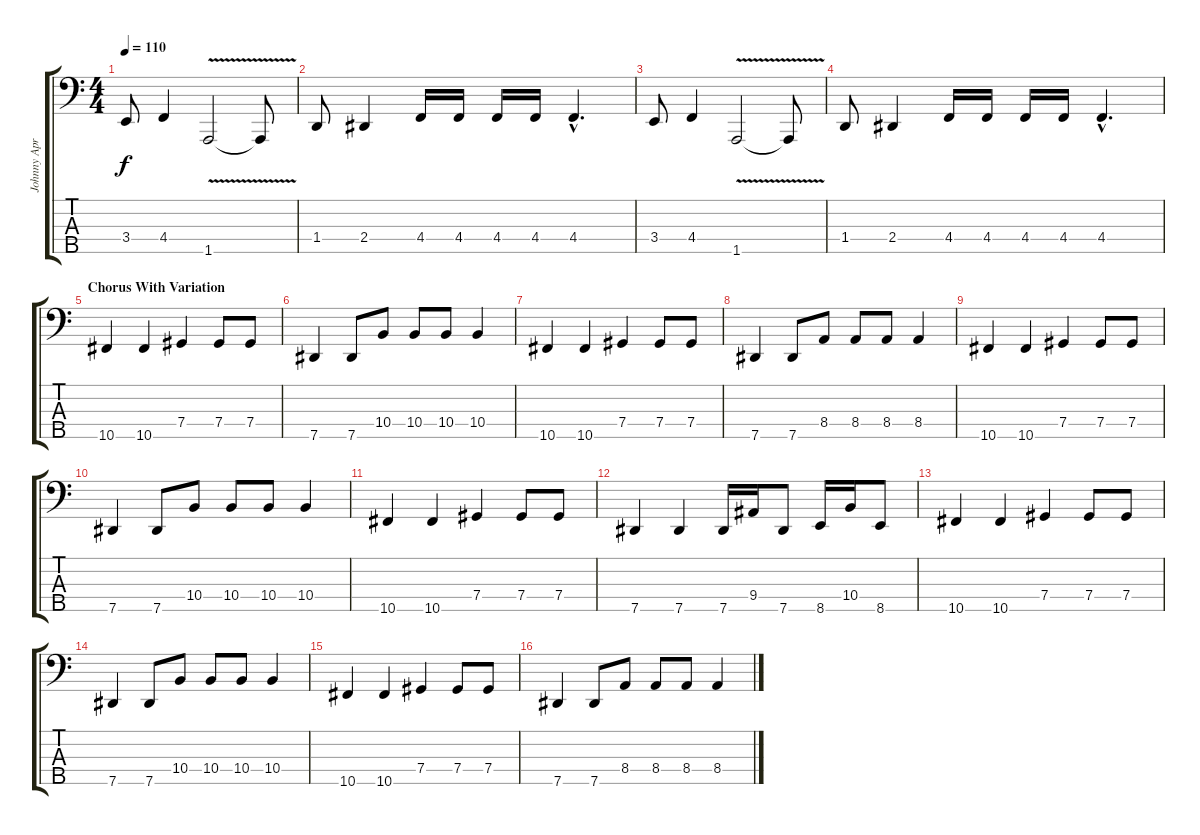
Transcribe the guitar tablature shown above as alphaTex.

\track ("Johnny April" "Johnny Apr") {instrument electricbassfinger}
\staff {score tabs}
\tuning (Gb2 Db2 Ab1 Db1 Ab0) {hide}
\ts (4 4)
\tempo 110
\clef f4
\ks c
3.4.8{dy f} 4.4.4 1.5{v}.2 1.5{t}.8 |
1.4.8 2.4.4 4.4.16 4.4.16 4.4.16 4.4.16 4.4{hac}.4{d} |
3.4.8 4.4.4 1.5{v}.2 1.5{t}.8 |
1.4.8 2.4.4 4.4.16 4.4.16 4.4.16 4.4.16 4.4{hac}.4{d} |
\section ("" "Chorus With Variation")
10.5.4 10.5.4 7.4.4 7.4.8 7.4.8 |
7.5.4 7.5.8 10.4.8 10.4.8 10.4.8 10.4.4 |
10.5.4 10.5.4 7.4.4 7.4.8 7.4.8 |
7.5.4 7.5.8 8.4.8 8.4.8 8.4.8 8.4.4 |
10.5.4 10.5.4 7.4.4 7.4.8 7.4.8 |
7.5.4 7.5.8 10.4.8 10.4.8 10.4.8 10.4.4 |
10.5.4 10.5.4 7.4.4 7.4.8 7.4.8 |
7.5.4 7.5.4 7.5.16 9.4.16 7.5.8 8.5.16 10.4.16 8.5.8 |
10.5.4 10.5.4 7.4.4 7.4.8 7.4.8 |
7.5.4 7.5.8 10.4.8 10.4.8 10.4.8 10.4.4 |
10.5.4 10.5.4 7.4.4 7.4.8 7.4.8 |
7.5.4 7.5.8 8.4.8 8.4.8 8.4.8 8.4.4
